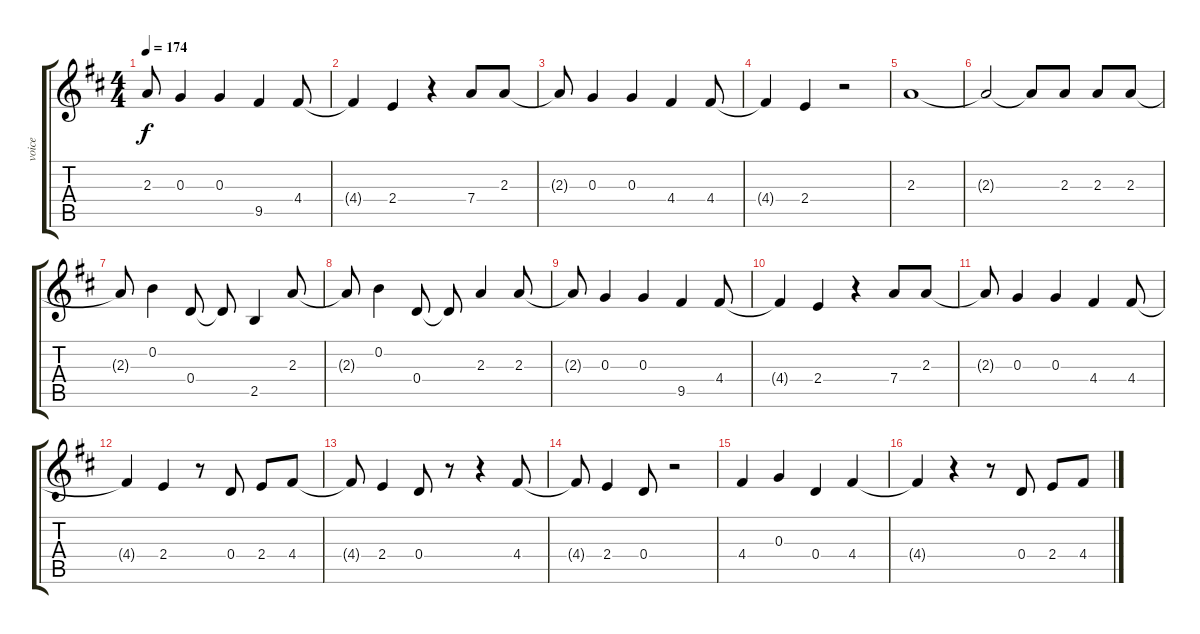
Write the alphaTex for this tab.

\track ("voice" "voice") {instrument acousticguitarnylon}
\staff {score tabs}
\tuning (E4 B3 G3 D3 A2 E2) {hide}
\ts (4 4)
\tempo 174
\clef g2
\ks d
2.3{t}.8{dy f} 0.3.4 0.3.4 9.5.4 4.4.8 |
4.4{t}.4 2.4.4 r.4 7.4.8 2.3.8 |
2.3{t}.8 0.3.4 0.3.4 4.4.4 4.4.8 |
4.4{t}.4 2.4.4 r.2 |
2.3.1 |
2.3{t}.2 2.3{t}.8 2.3.8 2.3.8 2.3.8 |
2.3{t}.8 0.2.4 0.4.8 0.4{t}.8 2.5.4 2.3.8 |
2.3{t}.8 0.2.4 0.4.8 0.4{t}.8 2.3.4 2.3.8 |
2.3{t}.8 0.3.4 0.3.4 9.5.4 4.4.8 |
4.4{t}.4 2.4.4 r.4 7.4.8 2.3.8 |
2.3{t}.8 0.3.4 0.3.4 4.4.4 4.4.8 |
4.4{t}.4 2.4.4 r.8 0.4.8 2.4.8 4.4.8 |
4.4{t}.8 2.4.4 0.4.8 r.8 r.4 4.4.8 |
4.4{t}.8 2.4.4 0.4.8 r.2 |
4.4.4 0.3.4 0.4.4 4.4.4 |
4.4{t}.4 r.4 r.8 0.4.8 2.4.8 4.4.8
